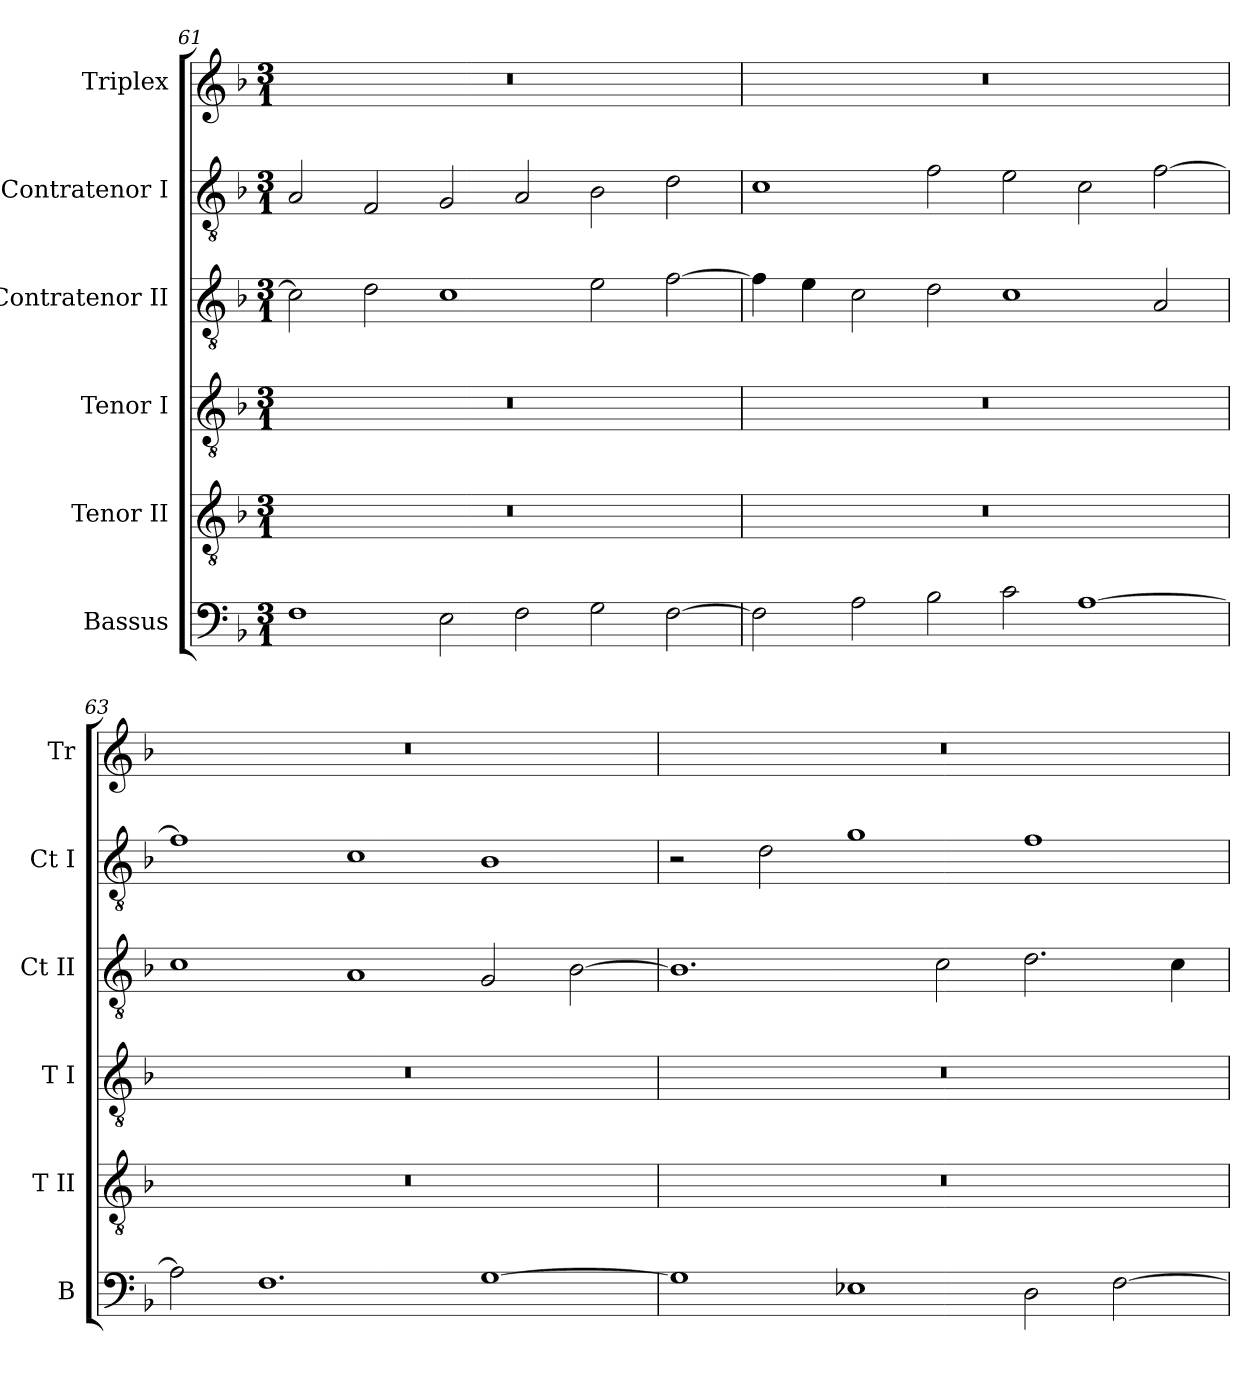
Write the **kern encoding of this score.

**kern	**kern	**kern	**kern	**kern	**kern
*part6	*part5	*part4	*part3	*part2	*part1
*staff6	*staff5	*staff4	*staff3	*staff2	*staff1
*I"Bassus	*I"Tenor II	*I"Tenor I	*I"Contratenor II	*I"Contratenor I	*I"Triplex
*I'B	*I'T II	*I'T I	*I'Ct II	*I'Ct I	*I'Tr
*clefF4	*clefGv2	*clefGv2	*clefGv2	*clefGv2	*clefG2
*	*ITrd7c12	*ITrd7c12	*ITrd7c12	*ITrd7c12	*
*k[b-]	*k[b-]	*k[b-]	*k[b-]	*k[b-]	*k[b-]
*F:	*F:	*F:	*F:	*F:	*F:
*M3/1	*M3/1	*M3/1	*M3/1	*M3/1	*M3/1
=61	=61	=61	=61	=61	=61
!	!LO:N:vis=1	!LO:N:vis=1	!	!	!LO:N:vis=1
1Fi	0.r	0.r	2Ci\]	2AAi/	0.r
.	.	.	2Di\	2FFi/	.
2Ei\	.	.	1Ci	2GGi/	.
2Fi\	.	.	.	2AAi/	.
2Gi\	.	.	2Ei\	2BB-i\	.
[>2Fi\	.	.	[>2Fi\	2Di\	.
!!LO:LB:g=z
=62	=62	=62	=62	=62	=62
!	!LO:N:vis=1	!LO:N:vis=1	!	!	!LO:N:vis=1
2Fi\]	0.r	0.r	4Fi\]	1Ci	0.r
.	.	.	4Ei\	.	.
2Ai\	.	.	2Ci\	.	.
2B-i\	.	.	2Di\	2Fi\	.
2ci\	.	.	1Ci	2Ei\	.
[>1Ai	.	.	.	2Ci\	.
.	.	.	2AAi/	[>2Fi\	.
=63	=63	=63	=63	=63	=63
!	!LO:N:vis=1	!LO:N:vis=1	!	!	!LO:N:vis=1
2Ai\]	0.r	0.r	1Ci	1Fi]	0.r
1.Fi	.	.	.	.	.
.	.	.	1AAi	1Ci	.
[>1Gi	.	.	2GGi/	1BB-i	.
.	.	.	[>2BB-i\	.	.
=64	=64	=64	=64	=64	=64
!	!LO:N:vis=1	!LO:N:vis=1	!	!	!LO:N:vis=1
1Gi]	0.r	0.r	1.BB-i]	2r	0.r
.	.	.	.	2Di\	.
1E-Xi	.	.	.	1Gi	.
.	.	.	2Ci\	.	.
2Di\	.	.	2.Di\	1Fi	.
[>2Fi\	.	.	.	.	.
.	.	.	4Ci\	.	.
=	=	=	=	=	=
*-	*-	*-	*-	*-	*-
